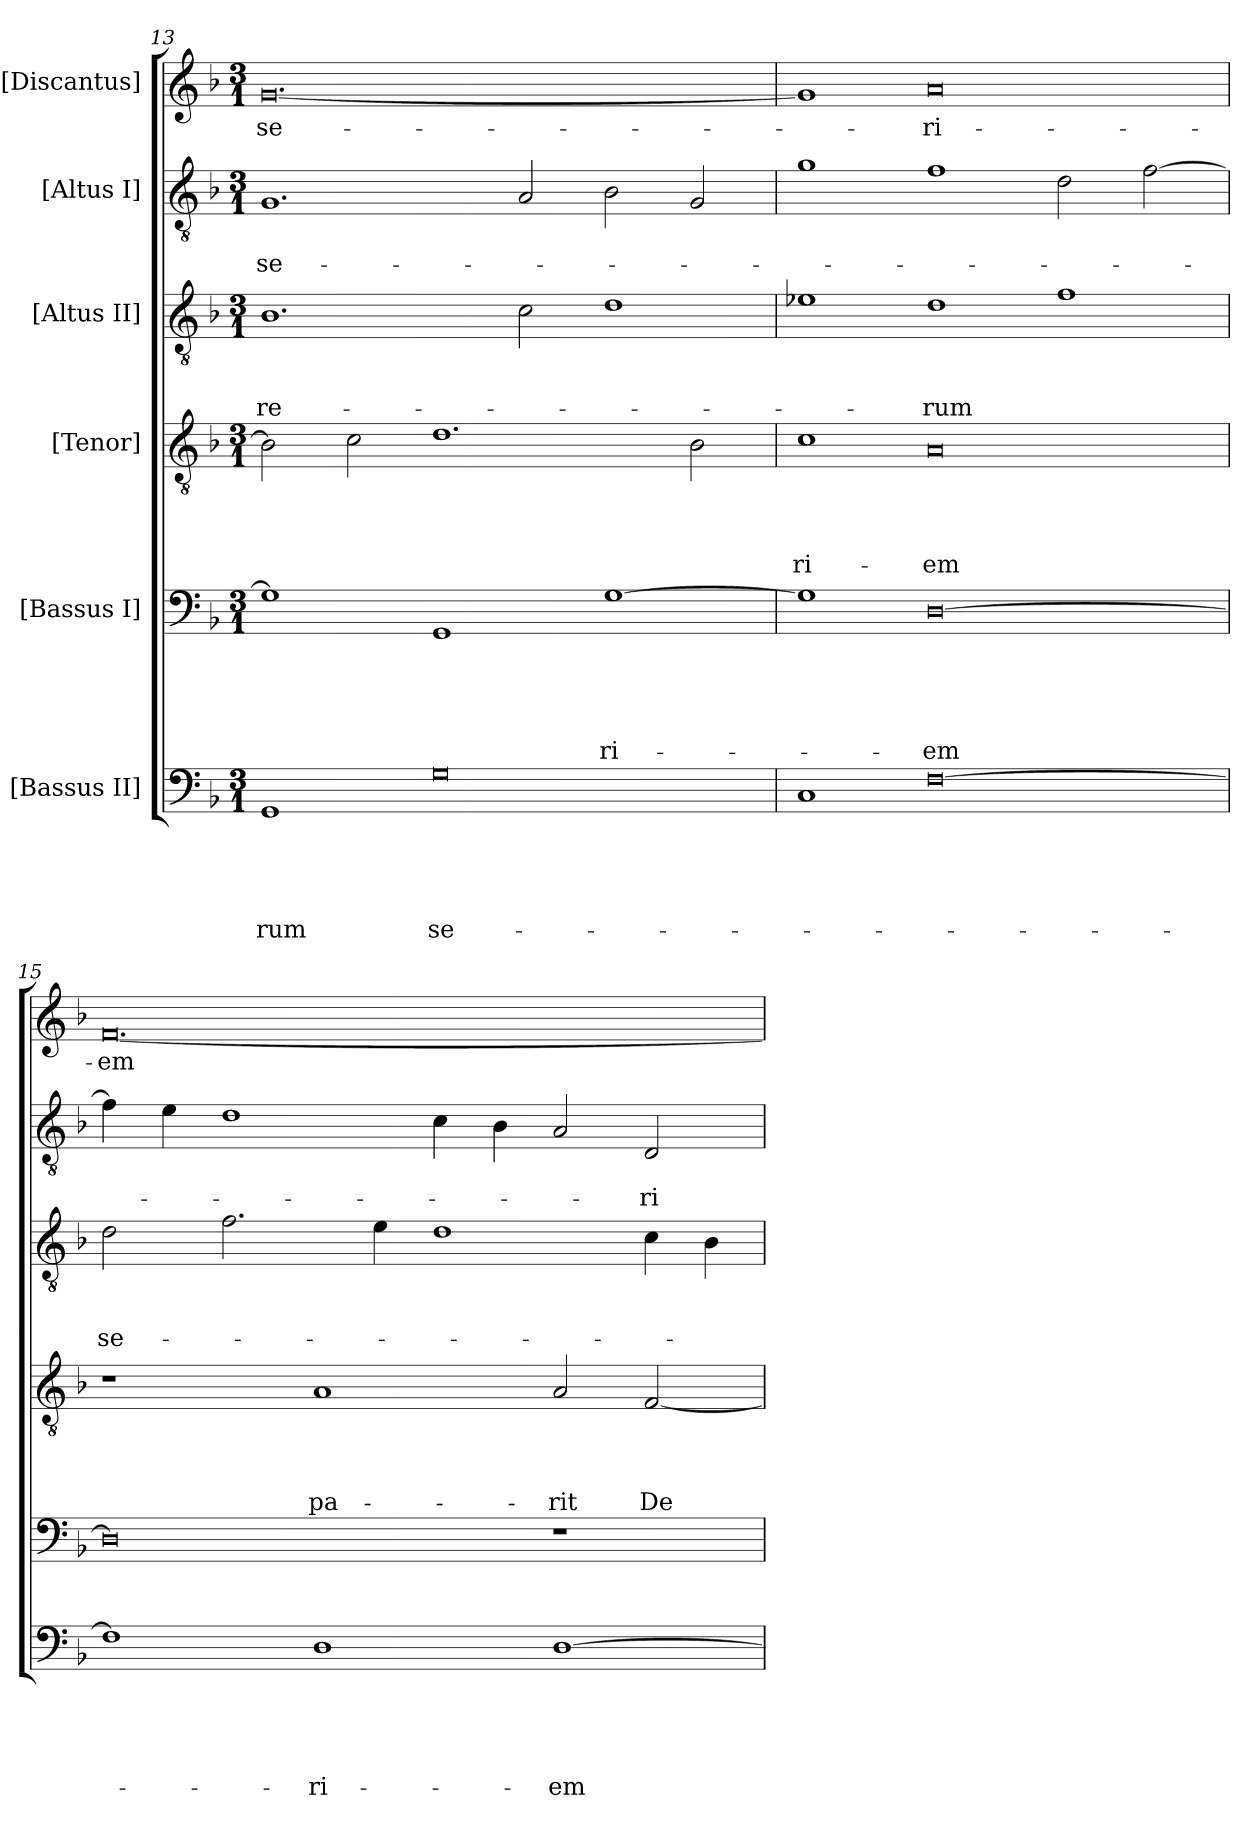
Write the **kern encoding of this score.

**kern	**text	**text	**text	**text	**text	**kern	**text	**text	**text	**text	**text	**kern	**text	**text	**text	**text	**kern	**text	**text	**text	**kern	**text	**text	**kern	**text
*part6	*part6	*part6	*part6	*part6	*part6	*part5	*part5	*part5	*part5	*part5	*part5	*part4	*part4	*part4	*part4	*part4	*part3	*part3	*part3	*part3	*part2	*part2	*part2	*part1	*part1
*staff6	*staff6	*staff6	*staff6	*staff6	*staff6	*staff5	*staff5	*staff5	*staff5	*staff5	*staff5	*staff4	*staff4	*staff4	*staff4	*staff4	*staff3	*staff3	*staff3	*staff3	*staff2	*staff2	*staff2	*staff1	*staff1
*I"[Bassus II]	*	*	*	*	*	*I"[Bassus I]	*	*	*	*	*	*I"[Tenor]	*	*	*	*	*I"[Altus II]	*	*	*	*I"[Altus I]	*	*	*I"[Discantus]	*
*clefF4	*	*	*	*	*	*clefF4	*	*	*	*	*	*clefGv2	*	*	*	*	*clefGv2	*	*	*	*clefGv2	*	*	*clefG2	*
*k[b-]	*	*	*	*	*	*k[b-]	*	*	*	*	*	*k[b-]	*	*	*	*	*k[b-]	*	*	*	*k[b-]	*	*	*k[b-]	*
*M3/1	*	*	*	*	*	*M3/1	*	*	*	*	*	*M3/1	*	*	*	*	*M3/1	*	*	*	*M3/1	*	*	*M3/1	*
=13	=13	=13	=13	=13	=13	=13	=13	=13	=13	=13	=13	=13	=13	=13	=13	=13	=13	=13	=13	=13	=13	=13	=13	=13	=13
1GG/	.	.	.	.	-rum	1G\]	.	.	.	.	.	2B-\]	.	.	.	.	1.B-/	.	.	re-	1.G\	.	se-	[0.g/	se-
.	.	.	.	.	.	.	.	.	.	.	.	2c\	.	.	.	.	.	.	.	.	.	.	.	.	.
0G\	.	.	.	.	se-	1GG/	.	.	.	.	.	1.d/	.	.	.	.	.	.	.	.	.	.	.	.	.
.	.	.	.	.	.	.	.	.	.	.	.	.	.	.	.	.	2c\	.	.	.	2A/	.	.	.	.
.	.	.	.	.	.	[1G\	.	.	.	.	-ri-	.	.	.	.	.	1d/	.	.	.	2B-\	.	.	.	.
.	.	.	.	.	.	.	.	.	.	.	.	2B-\	.	.	.	.	.	.	.	.	2G/	.	.	.	.
=14	=14	=14	=14	=14	=14	=14	=14	=14	=14	=14	=14	=14	=14	=14	=14	=14	=14	=14	=14	=14	=14	=14	=14	=14	=14
1C/	.	.	.	.	.	1G\]	.	.	.	.	.	1c/	.	.	.	-ri-	1e-X/	.	.	.	1g/	.	.	1g/]	.
[0F\	.	.	.	.	.	[0D\	.	.	.	.	-em	0A/	.	.	.	-em	1d/	.	.	-rum	1f/	.	.	0a/	-ri-
.	.	.	.	.	.	.	.	.	.	.	.	.	.	.	.	.	1f/	.	.	.	2d\	.	.	.	.
.	.	.	.	.	.	.	.	.	.	.	.	.	.	.	.	.	.	.	.	.	[2f\	.	.	.	.
=15	=15	=15	=15	=15	=15	=15	=15	=15	=15	=15	=15	=15	=15	=15	=15	=15	=15	=15	=15	=15	=15	=15	=15	=15	=15
1F\]	.	.	.	.	.	0D\]	.	.	.	.	.	1r	.	.	.	.	2d\	.	.	se-	4f\]	.	.	[0.f/	-em
.	.	.	.	.	.	.	.	.	.	.	.	.	.	.	.	.	.	.	.	.	4e\	.	.	.	.
.	.	.	.	.	.	.	.	.	.	.	.	.	.	.	.	.	2.f\	.	.	.	1d/	.	.	.	.
1D\	.	.	.	.	-ri-	.	.	.	.	.	.	1A/	.	.	.	pa-	.	.	.	.	.	.	.	.	.
.	.	.	.	.	.	.	.	.	.	.	.	.	.	.	.	.	4e\	.	.	.	.	.	.	.	.
.	.	.	.	.	.	.	.	.	.	.	.	.	.	.	.	.	1d/	.	.	.	4c\	.	.	.	.
.	.	.	.	.	.	.	.	.	.	.	.	.	.	.	.	.	.	.	.	.	4B-\	.	.	.	.
[1D\	.	.	.	.	-em	1r	.	.	.	.	.	2A/	.	.	.	-rit	.	.	.	.	2A/	.	.	.	.
.	.	.	.	.	.	.	.	.	.	.	.	[2F/	.	.	.	De-	4c\	.	.	.	2D/	.	-ri-	.	.
.	.	.	.	.	.	.	.	.	.	.	.	.	.	.	.	.	4B-\	.	.	.	.	.	.	.	.
=	=	=	=	=	=	=	=	=	=	=	=	=	=	=	=	=	=	=	=	=	=	=	=	=	=
*-	*-	*-	*-	*-	*-	*-	*-	*-	*-	*-	*-	*-	*-	*-	*-	*-	*-	*-	*-	*-	*-	*-	*-	*-	*-
